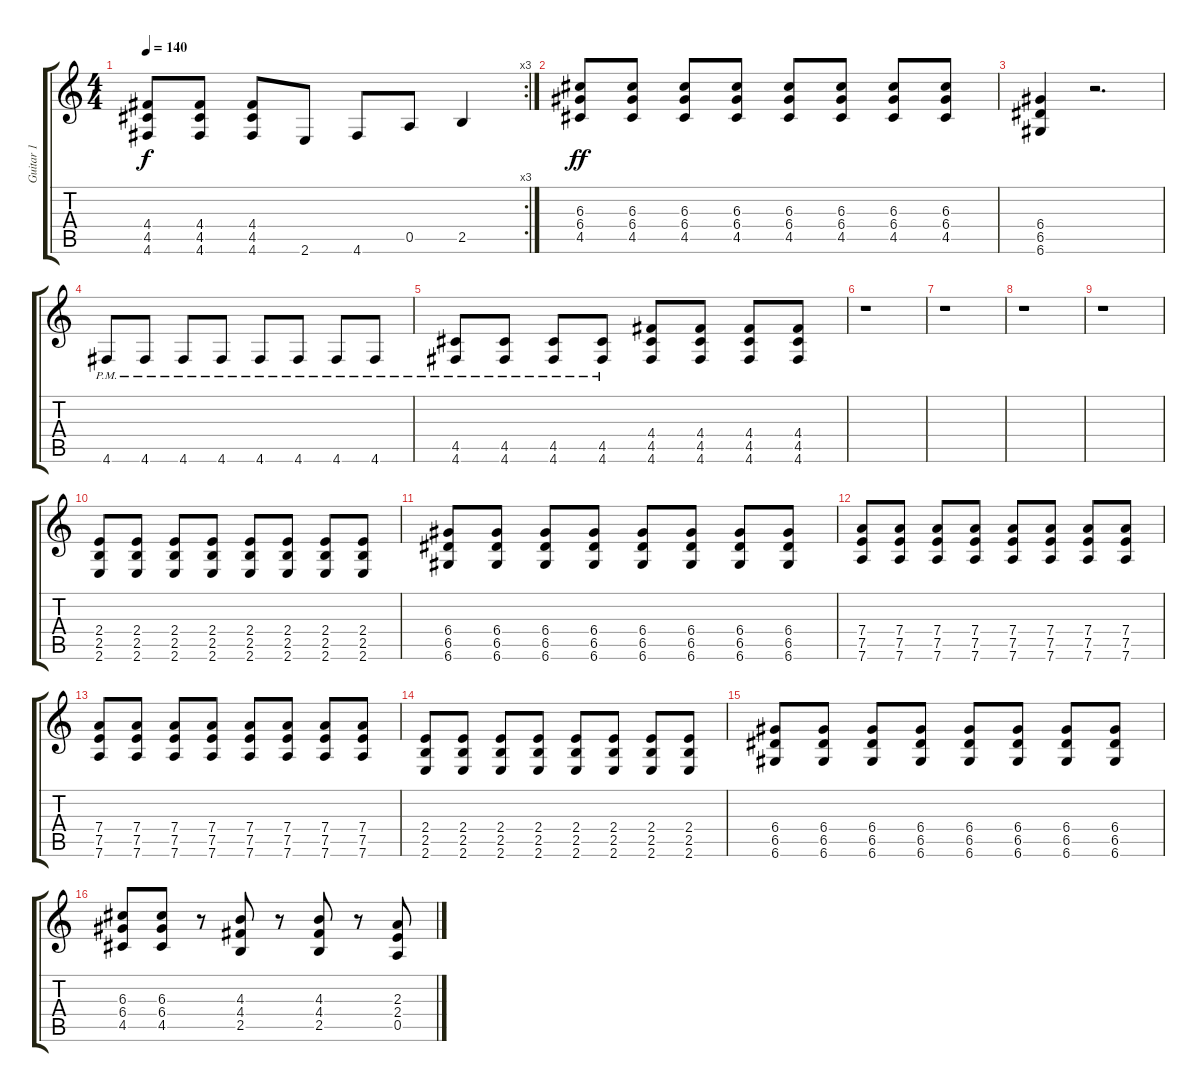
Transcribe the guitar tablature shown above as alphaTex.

\track ("Guitar 1" "Guitar 1") {instrument distortionguitar}
\staff {score tabs}
\tuning (E4 B3 G3 D3 A2 D2) {hide}
\rc 3
\ts (4 4)
\tempo 140
\clef g2
\ks c
(4.4 4.5 4.6).8{dy f} (4.4 4.5 4.6).8 (4.4 4.5 4.6).8 2.6.8 4.6.8 0.5.8 2.5.4 |
(6.3 6.4 4.5).8{dy ff} (6.3 6.4 4.5).8 (6.3 6.4 4.5).8 (6.3 6.4 4.5).8 (6.3 6.4 4.5).8 (6.3 6.4 4.5).8 (6.3 6.4 4.5).8 (6.3 6.4 4.5).8 |
(6.4 6.5 6.6).4 r.2{d} |
4.6{pm}.8 4.6{pm}.8 4.6{pm}.8 4.6{pm}.8 4.6{pm}.8 4.6{pm}.8 4.6{pm}.8 4.6{pm}.8 |
(4.5{pm} 4.6{pm}).8 (4.5{pm} 4.6{pm}).8 (4.5{pm} 4.6{pm}).8 (4.5{pm} 4.6{pm}).8 (4.4 4.5 4.6).8 (4.4 4.5 4.6).8 (4.4 4.5 4.6).8 (4.4 4.5 4.6).8 |
r.1 |
r.1 |
r.1 |
r.1 |
(2.4 2.5 2.6).8 (2.4 2.5 2.6).8 (2.4 2.5 2.6).8 (2.4 2.5 2.6).8 (2.4 2.5 2.6).8 (2.4 2.5 2.6).8 (2.4 2.5 2.6).8 (2.4 2.5 2.6).8 |
(6.4 6.5 6.6).8 (6.4 6.5 6.6).8 (6.4 6.5 6.6).8 (6.4 6.5 6.6).8 (6.4 6.5 6.6).8 (6.4 6.5 6.6).8 (6.4 6.5 6.6).8 (6.4 6.5 6.6).8 |
(7.4 7.5 7.6).8 (7.4 7.5 7.6).8 (7.4 7.5 7.6).8 (7.4 7.5 7.6).8 (7.4 7.5 7.6).8 (7.4 7.5 7.6).8 (7.4 7.5 7.6).8 (7.4 7.5 7.6).8 |
(7.4 7.5 7.6).8 (7.4 7.5 7.6).8 (7.4 7.5 7.6).8 (7.4 7.5 7.6).8 (7.4 7.5 7.6).8 (7.4 7.5 7.6).8 (7.4 7.5 7.6).8 (7.4 7.5 7.6).8 |
(2.4 2.5 2.6).8 (2.4 2.5 2.6).8 (2.4 2.5 2.6).8 (2.4 2.5 2.6).8 (2.4 2.5 2.6).8 (2.4 2.5 2.6).8 (2.4 2.5 2.6).8 (2.4 2.5 2.6).8 |
(6.4 6.5 6.6).8 (6.4 6.5 6.6).8 (6.4 6.5 6.6).8 (6.4 6.5 6.6).8 (6.4 6.5 6.6).8 (6.4 6.5 6.6).8 (6.4 6.5 6.6).8 (6.4 6.5 6.6).8 |
(6.3 6.4 4.5).8 (6.3 6.4 4.5).8 r.8 (4.3 4.4 2.5).8 r.8 (4.3 4.4 2.5).8 r.8 (2.3 2.4 0.5).8
